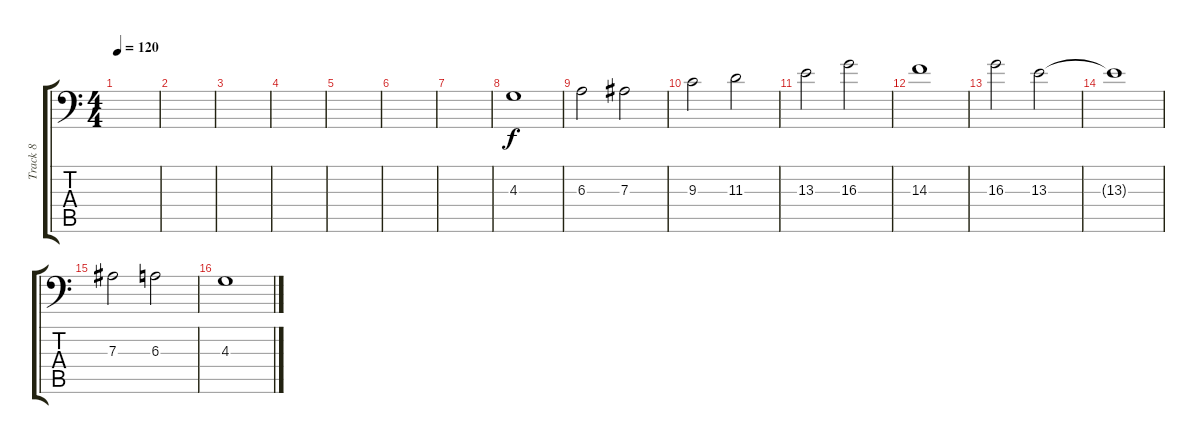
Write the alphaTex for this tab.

\track ("Track 8" "Track 8") {instrument lead1square}
\staff {score tabs}
\tuning (C4 G3 Eb3 Bb2 F2 Bb1) {hide}
\ts (4 4)
\tempo 120
\clef f4
\ks c
|
|
|
|
|
|
|
4.3.1 |
6.3.2 7.3.2 |
9.3.2 11.3.2 |
13.3.2 16.3.2 |
14.3.1 |
16.3.2 13.3.2 |
13.3{t}.1 |
7.3.2 6.3.2 |
4.3.1
